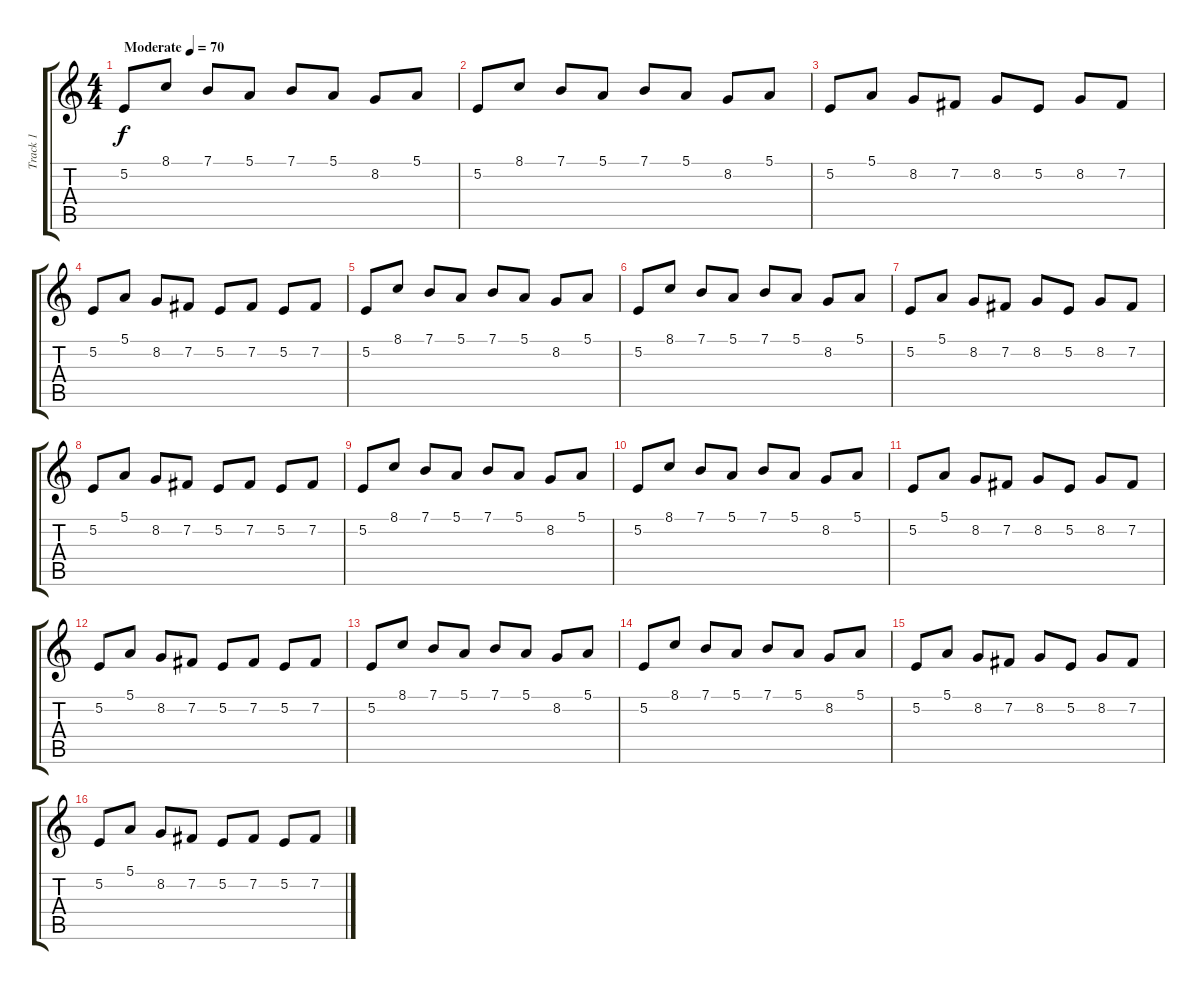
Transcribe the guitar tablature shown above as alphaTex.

\track ("Track 1" "Track 1") {instrument fx1rain}
\staff {score tabs}
\tuning (E4 B3 G3 D3 A2 E2) {hide}
\ts (4 4)
\tempo (70 "Moderate")
\clef g2
\ks c
5.2.8{dy f instrument fx1rain} 8.1.8 7.1.8 5.1.8 7.1.8 5.1.8 8.2.8 5.1.8 |
5.2.8 8.1.8 7.1.8 5.1.8 7.1.8 5.1.8 8.2.8 5.1.8 |
5.2.8 5.1.8 8.2.8 7.2.8 8.2.8 5.2.8 8.2.8 7.2.8 |
5.2.8 5.1.8 8.2.8 7.2.8 5.2.8 7.2.8 5.2.8 7.2.8 |
5.2.8 8.1.8 7.1.8 5.1.8 7.1.8 5.1.8 8.2.8 5.1.8 |
5.2.8 8.1.8 7.1.8 5.1.8 7.1.8 5.1.8 8.2.8 5.1.8 |
5.2.8 5.1.8 8.2.8 7.2.8 8.2.8 5.2.8 8.2.8 7.2.8 |
5.2.8 5.1.8 8.2.8 7.2.8 5.2.8 7.2.8 5.2.8 7.2.8 |
5.2.8 8.1.8 7.1.8 5.1.8 7.1.8 5.1.8 8.2.8 5.1.8 |
5.2.8 8.1.8 7.1.8 5.1.8 7.1.8 5.1.8 8.2.8 5.1.8 |
5.2.8 5.1.8 8.2.8 7.2.8 8.2.8 5.2.8 8.2.8 7.2.8 |
5.2.8 5.1.8 8.2.8 7.2.8 5.2.8 7.2.8 5.2.8 7.2.8 |
5.2.8 8.1.8 7.1.8 5.1.8 7.1.8 5.1.8 8.2.8 5.1.8 |
5.2.8 8.1.8 7.1.8 5.1.8 7.1.8 5.1.8 8.2.8 5.1.8 |
5.2.8 5.1.8 8.2.8 7.2.8 8.2.8 5.2.8 8.2.8 7.2.8 |
5.2.8 5.1.8 8.2.8 7.2.8 5.2.8 7.2.8 5.2.8 7.2.8
